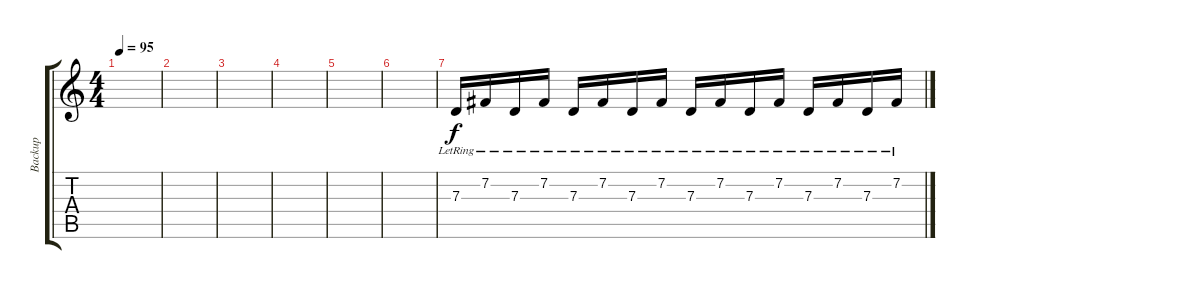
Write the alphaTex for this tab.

\track ("Backup" "Backup") {instrument pad1newage}
\staff {score tabs}
\tuning (E4 B3 G3 D3 A2 E2) {hide}
\ts (4 4)
\tempo 95
\clef g2
\ks c
|
|
|
|
|
|
7.3{lr}.16{volume 7} 7.2{lr}.16 7.3{lr}.16 7.2{lr}.16 7.3{lr}.16 7.2{lr}.16 7.3{lr}.16 7.2{lr}.16 7.3{lr}.16 7.2{lr}.16 7.3{lr}.16 7.2{lr}.16 7.3{lr}.16 7.2{lr}.16 7.3{lr}.16 7.2{lr}.16
